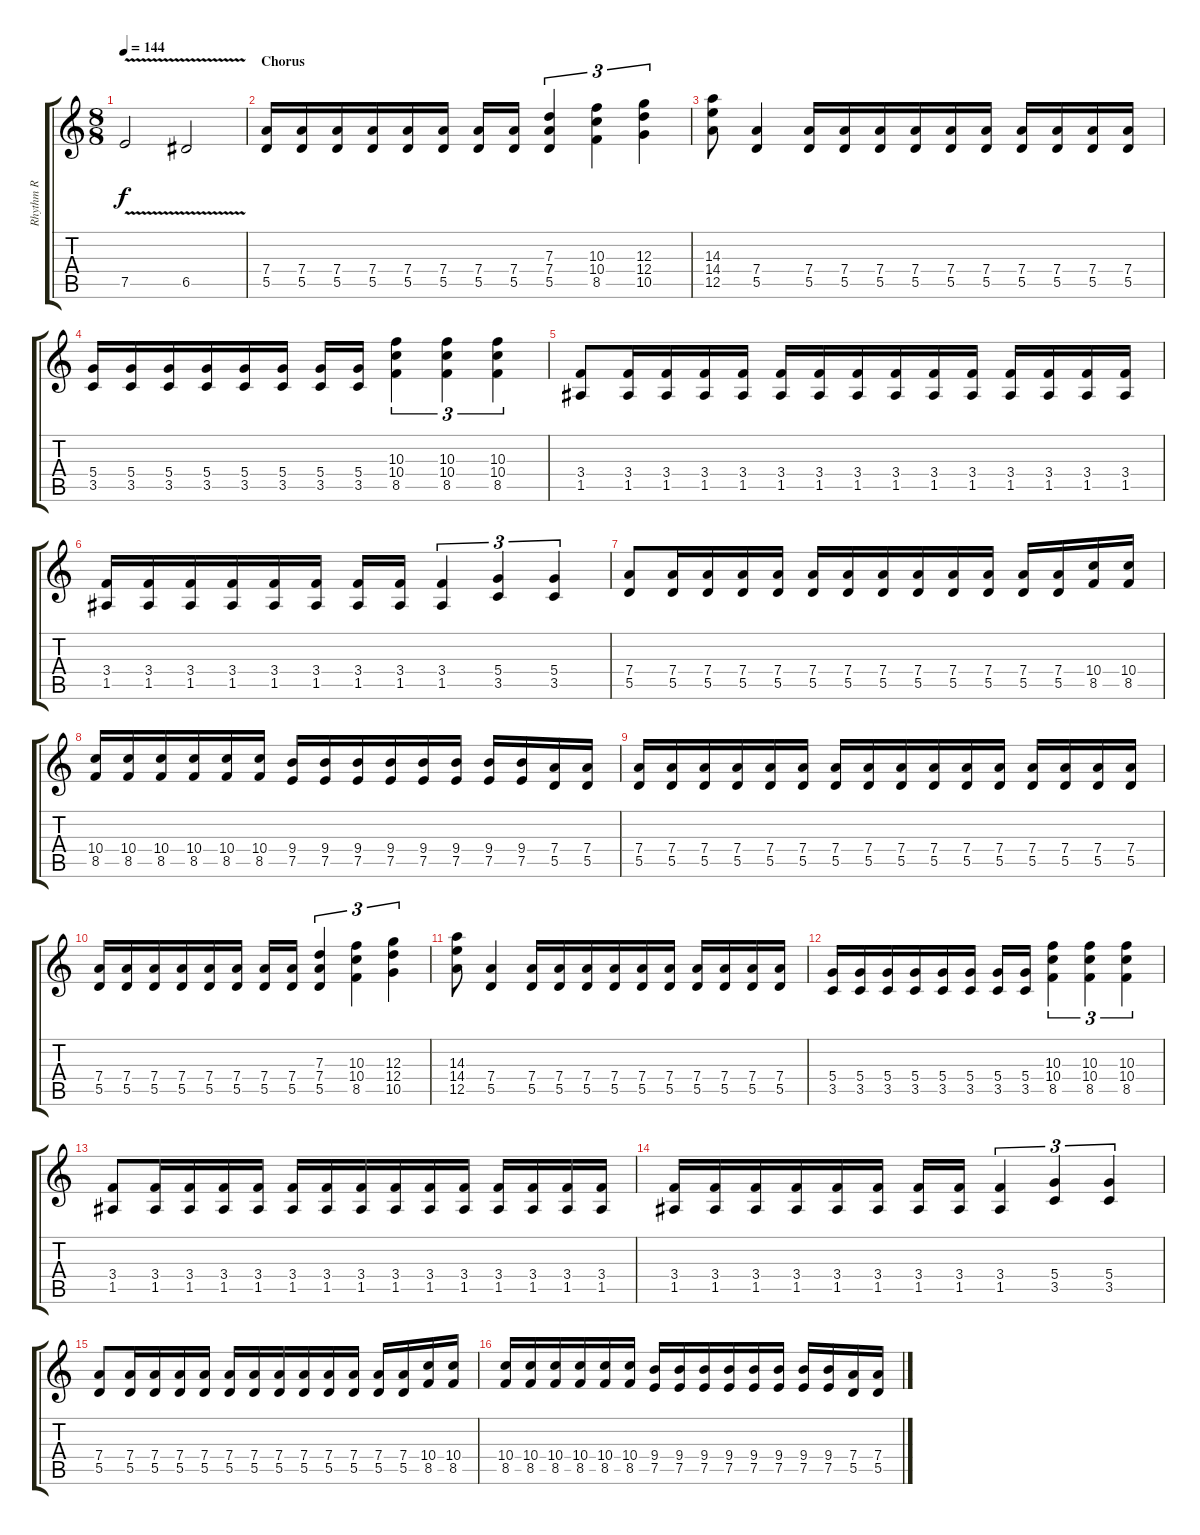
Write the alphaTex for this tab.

\track ("Rhythm R" "Rhythm R") {instrument overdrivenguitar}
\staff {score tabs}
\tuning (E4 B3 G3 D3 A2 E2) {hide}
\ts (8 8)
\tempo 144
\clef g2
\ks c
7.5{v}.2{dy f} 6.5{v}.2 |
\section ("" "Chorus")
(7.4 5.5).16 (7.4 5.5).16 (7.4 5.5).16 (7.4 5.5).16 (7.4 5.5).16 (7.4 5.5).16 (7.4 5.5).16 (7.4 5.5).16 (7.3 7.4 5.5).4{tu (3 2)} (10.3 10.4 8.5).4{tu (3 2)} (12.3 12.4 10.5).4{tu (3 2)} |
(14.3 14.4 12.5).8 (7.4 5.5).4 (7.4 5.5).16 (7.4 5.5).16 (7.4 5.5).16 (7.4 5.5).16 (7.4 5.5).16 (7.4 5.5).16 (7.4 5.5).16 (7.4 5.5).16 (7.4 5.5).16 (7.4 5.5).16 |
(5.4 3.5).16 (5.4 3.5).16 (5.4 3.5).16 (5.4 3.5).16 (5.4 3.5).16 (5.4 3.5).16 (5.4 3.5).16 (5.4 3.5).16 (10.3 10.4 8.5).4{tu (3 2)} (10.3 10.4 8.5).4{tu (3 2)} (10.3 10.4 8.5).4{tu (3 2)} |
(3.4 1.5).8 (3.4 1.5).16 (3.4 1.5).16 (3.4 1.5).16 (3.4 1.5).16 (3.4 1.5).16 (3.4 1.5).16 (3.4 1.5).16 (3.4 1.5).16 (3.4 1.5).16 (3.4 1.5).16 (3.4 1.5).16 (3.4 1.5).16 (3.4 1.5).16 (3.4 1.5).16 |
(3.4 1.5).16 (3.4 1.5).16 (3.4 1.5).16 (3.4 1.5).16 (3.4 1.5).16 (3.4 1.5).16 (3.4 1.5).16 (3.4 1.5).16 (3.4 1.5).4{tu (3 2)} (5.4 3.5).4{tu (3 2)} (5.4 3.5).4{tu (3 2)} |
(7.4 5.5).8 (7.4 5.5).16 (7.4 5.5).16 (7.4 5.5).16 (7.4 5.5).16 (7.4 5.5).16 (7.4 5.5).16 (7.4 5.5).16 (7.4 5.5).16 (7.4 5.5).16 (7.4 5.5).16 (7.4 5.5).16 (7.4 5.5).16 (10.4 8.5).16 (10.4 8.5).16 |
(10.4 8.5).16 (10.4 8.5).16 (10.4 8.5).16 (10.4 8.5).16 (10.4 8.5).16 (10.4 8.5).16 (9.4 7.5).16 (9.4 7.5).16 (9.4 7.5).16 (9.4 7.5).16 (9.4 7.5).16 (9.4 7.5).16 (9.4 7.5).16 (9.4 7.5).16 (7.4 5.5).16 (7.4 5.5).16 |
(7.4 5.5).16 (7.4 5.5).16 (7.4 5.5).16 (7.4 5.5).16 (7.4 5.5).16 (7.4 5.5).16 (7.4 5.5).16 (7.4 5.5).16 (7.4 5.5).16 (7.4 5.5).16 (7.4 5.5).16 (7.4 5.5).16 (7.4 5.5).16 (7.4 5.5).16 (7.4 5.5).16 (7.4 5.5).16 |
(7.4 5.5).16 (7.4 5.5).16 (7.4 5.5).16 (7.4 5.5).16 (7.4 5.5).16 (7.4 5.5).16 (7.4 5.5).16 (7.4 5.5).16 (7.3 7.4 5.5).4{tu (3 2)} (10.3 10.4 8.5).4{tu (3 2)} (12.3 12.4 10.5).4{tu (3 2)} |
(14.3 14.4 12.5).8 (7.4 5.5).4 (7.4 5.5).16 (7.4 5.5).16 (7.4 5.5).16 (7.4 5.5).16 (7.4 5.5).16 (7.4 5.5).16 (7.4 5.5).16 (7.4 5.5).16 (7.4 5.5).16 (7.4 5.5).16 |
(5.4 3.5).16 (5.4 3.5).16 (5.4 3.5).16 (5.4 3.5).16 (5.4 3.5).16 (5.4 3.5).16 (5.4 3.5).16 (5.4 3.5).16 (10.3 10.4 8.5).4{tu (3 2)} (10.3 10.4 8.5).4{tu (3 2)} (10.3 10.4 8.5).4{tu (3 2)} |
(3.4 1.5).8 (3.4 1.5).16 (3.4 1.5).16 (3.4 1.5).16 (3.4 1.5).16 (3.4 1.5).16 (3.4 1.5).16 (3.4 1.5).16 (3.4 1.5).16 (3.4 1.5).16 (3.4 1.5).16 (3.4 1.5).16 (3.4 1.5).16 (3.4 1.5).16 (3.4 1.5).16 |
(3.4 1.5).16 (3.4 1.5).16 (3.4 1.5).16 (3.4 1.5).16 (3.4 1.5).16 (3.4 1.5).16 (3.4 1.5).16 (3.4 1.5).16 (3.4 1.5).4{tu (3 2)} (5.4 3.5).4{tu (3 2)} (5.4 3.5).4{tu (3 2)} |
(7.4 5.5).8 (7.4 5.5).16 (7.4 5.5).16 (7.4 5.5).16 (7.4 5.5).16 (7.4 5.5).16 (7.4 5.5).16 (7.4 5.5).16 (7.4 5.5).16 (7.4 5.5).16 (7.4 5.5).16 (7.4 5.5).16 (7.4 5.5).16 (10.4 8.5).16 (10.4 8.5).16 |
(10.4 8.5).16 (10.4 8.5).16 (10.4 8.5).16 (10.4 8.5).16 (10.4 8.5).16 (10.4 8.5).16 (9.4 7.5).16 (9.4 7.5).16 (9.4 7.5).16 (9.4 7.5).16 (9.4 7.5).16 (9.4 7.5).16 (9.4 7.5).16 (9.4 7.5).16 (7.4 5.5).16 (7.4 5.5).16
